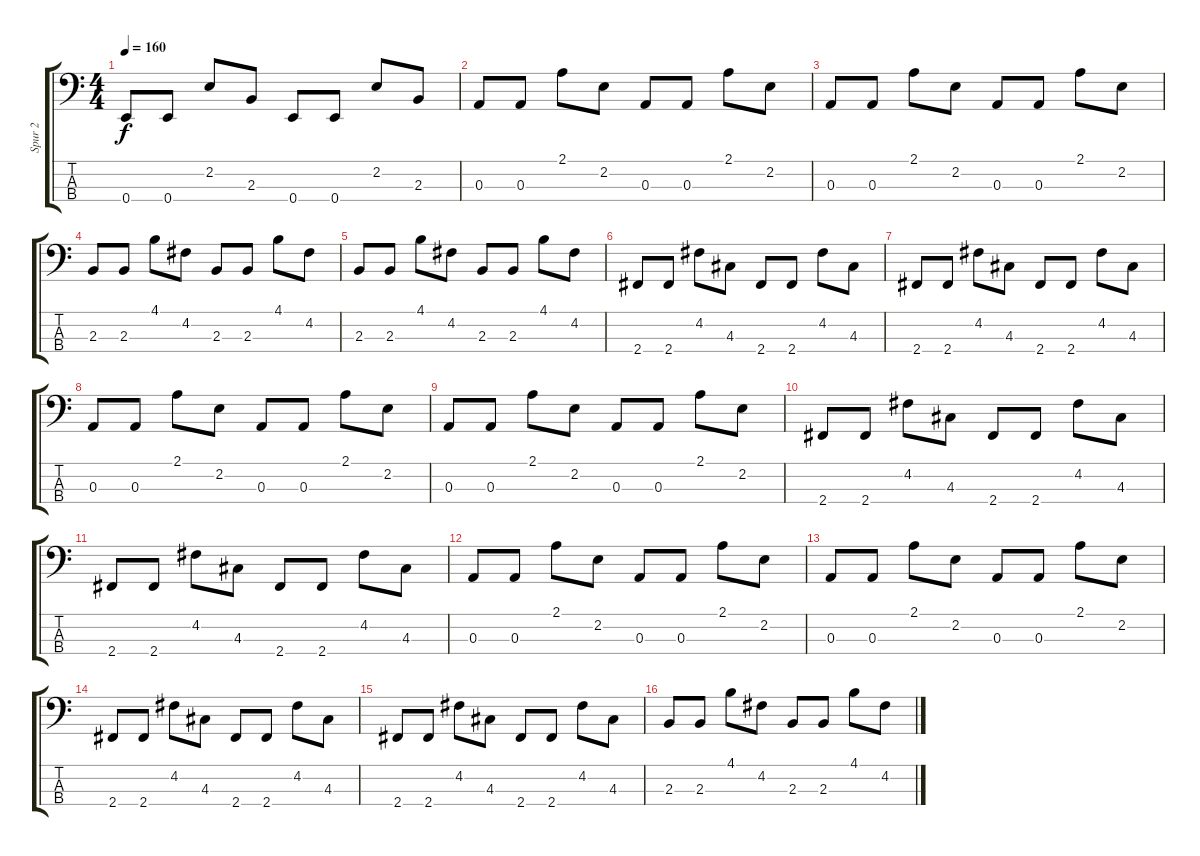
\track ("Spur 2" "Spur 2") {instrument synthbass1}
\staff {score tabs}
\tuning (G2 D2 A1 E1) {hide}
\ts (4 4)
\tempo 160
\clef f4
\ks c
0.4.8{dy f} 0.4.8 2.2.8 2.3.8 0.4.8 0.4.8 2.2.8 2.3.8 |
0.3.8 0.3.8 2.1.8 2.2.8 0.3.8 0.3.8 2.1.8 2.2.8 |
0.3.8 0.3.8 2.1.8 2.2.8 0.3.8 0.3.8 2.1.8 2.2.8 |
2.3.8 2.3.8 4.1.8 4.2.8 2.3.8 2.3.8 4.1.8 4.2.8 |
2.3.8 2.3.8 4.1.8 4.2.8 2.3.8 2.3.8 4.1.8 4.2.8 |
2.4.8 2.4.8 4.2.8 4.3.8 2.4.8 2.4.8 4.2.8 4.3.8 |
2.4.8 2.4.8 4.2.8 4.3.8 2.4.8 2.4.8 4.2.8 4.3.8 |
0.3.8 0.3.8 2.1.8 2.2.8 0.3.8 0.3.8 2.1.8 2.2.8 |
0.3.8 0.3.8 2.1.8 2.2.8 0.3.8 0.3.8 2.1.8 2.2.8 |
2.4.8 2.4.8 4.2.8 4.3.8 2.4.8 2.4.8 4.2.8 4.3.8 |
2.4.8 2.4.8 4.2.8 4.3.8 2.4.8 2.4.8 4.2.8 4.3.8 |
0.3.8 0.3.8 2.1.8 2.2.8 0.3.8 0.3.8 2.1.8 2.2.8 |
0.3.8 0.3.8 2.1.8 2.2.8 0.3.8 0.3.8 2.1.8 2.2.8 |
2.4.8 2.4.8 4.2.8 4.3.8 2.4.8 2.4.8 4.2.8 4.3.8 |
2.4.8 2.4.8 4.2.8 4.3.8 2.4.8 2.4.8 4.2.8 4.3.8 |
2.3.8 2.3.8 4.1.8 4.2.8 2.3.8 2.3.8 4.1.8 4.2.8
